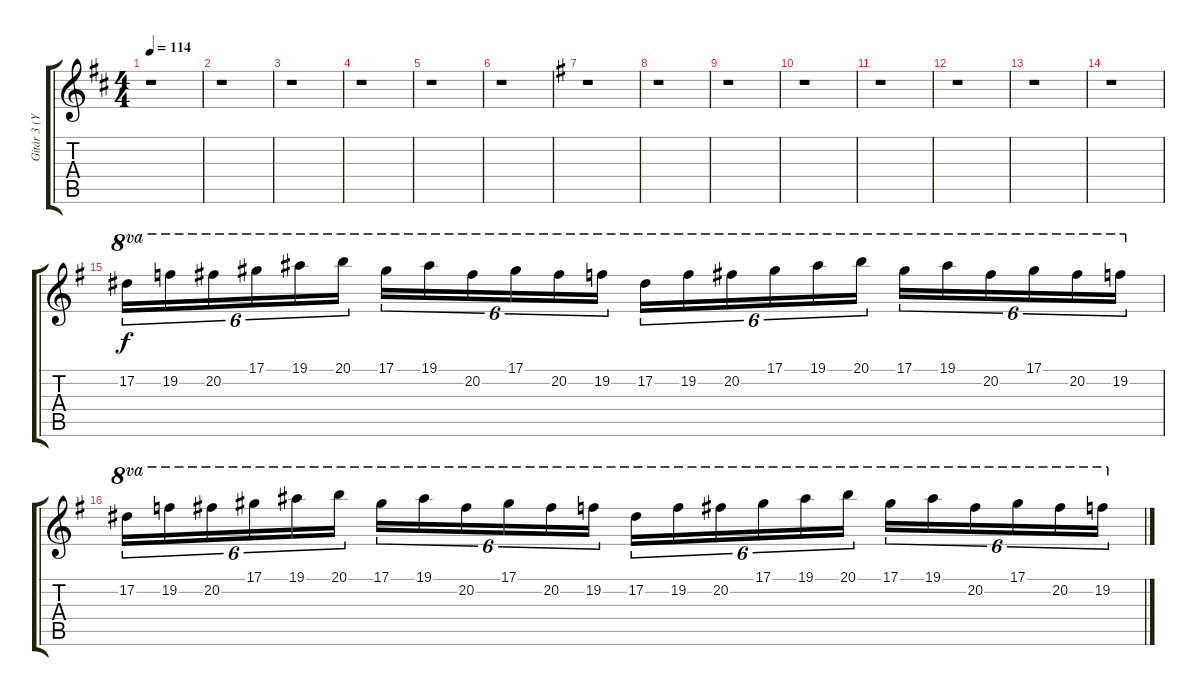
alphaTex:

\track ("Gitár 3 (Yngwie Malmsteen)" "Gitár 3 (Y") {instrument distortionguitar}
\staff {score tabs}
\tuning (Eb4 Bb3 Gb3 Db3 Ab2 Eb2) {hide}
\ts (4 4)
\tempo 114
\clef g2
\ks d
r.1{dy f} |
r.1 |
r.1 |
r.1 |
r.1 |
r.1 |
\ks g
r.1 |
r.1 |
r.1 |
r.1 |
r.1 |
r.1 |
r.1 |
r.1 |
17.2.16{tu (6 4) ot 8va} 19.2.16{tu (6 4) ot 8va} 20.2.16{tu (6 4) ot 8va} 17.1.16{tu (6 4) ot 8va} 19.1.16{tu (6 4) ot 8va} 20.1.16{tu (6 4) ot 8va} 17.1.16{tu (6 4) ot 8va} 19.1.16{tu (6 4) ot 8va} 20.2.16{tu (6 4) ot 8va} 17.1.16{tu (6 4) ot 8va} 20.2.16{tu (6 4) ot 8va} 19.2.16{tu (6 4) ot 8va} 17.2.16{tu (6 4) ot 8va} 19.2.16{tu (6 4) ot 8va} 20.2.16{tu (6 4) ot 8va} 17.1.16{tu (6 4) ot 8va} 19.1.16{tu (6 4) ot 8va} 20.1.16{tu (6 4) ot 8va} 17.1.16{tu (6 4) ot 8va} 19.1.16{tu (6 4) ot 8va} 20.2.16{tu (6 4) ot 8va} 17.1.16{tu (6 4) ot 8va} 20.2.16{tu (6 4) ot 8va} 19.2.16{tu (6 4) ot 8va} |
17.2.16{tu (6 4) ot 8va} 19.2.16{tu (6 4) ot 8va} 20.2.16{tu (6 4) ot 8va} 17.1.16{tu (6 4) ot 8va} 19.1.16{tu (6 4) ot 8va} 20.1.16{tu (6 4) ot 8va} 17.1.16{tu (6 4) ot 8va} 19.1.16{tu (6 4) ot 8va} 20.2.16{tu (6 4) ot 8va} 17.1.16{tu (6 4) ot 8va} 20.2.16{tu (6 4) ot 8va} 19.2.16{tu (6 4) ot 8va} 17.2.16{tu (6 4) ot 8va} 19.2.16{tu (6 4) ot 8va} 20.2.16{tu (6 4) ot 8va} 17.1.16{tu (6 4) ot 8va} 19.1.16{tu (6 4) ot 8va} 20.1.16{tu (6 4) ot 8va} 17.1.16{tu (6 4) ot 8va} 19.1.16{tu (6 4) ot 8va} 20.2.16{tu (6 4) ot 8va} 17.1.16{tu (6 4) ot 8va} 20.2.16{tu (6 4) ot 8va} 19.2.16{tu (6 4) ot 8va}
